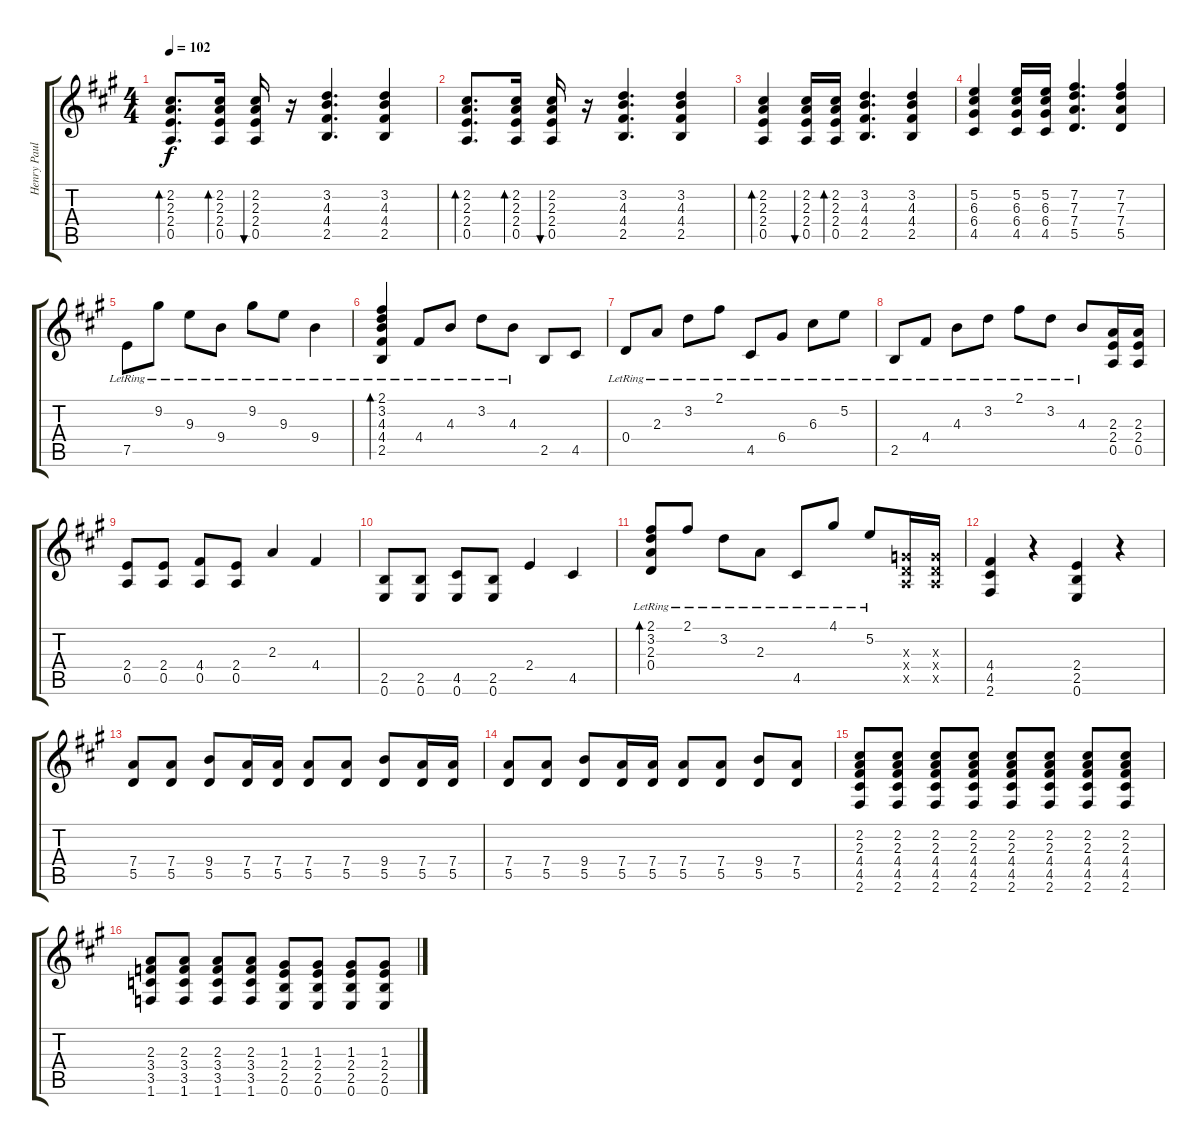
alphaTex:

\track ("Henry Paul Guitar" "Henry Paul") {instrument electricguitarclean}
\staff {score tabs}
\tuning (E4 B3 G3 D3 A2 E2) {hide}
\ts (4 4)
\tempo 102
\clef g2
\ks a
(2.2 2.3 2.4 0.5).8{d bd 60 dy f} (2.2 2.3 2.4 0.5).16{bd 60} (2.2 2.3 2.4 0.5).16{bu 60} r.16 (3.2 4.3 4.4 2.5).4{d} (3.2 4.3 4.4 2.5).4 |
(2.2 2.3 2.4 0.5).8{d bd 60} (2.2 2.3 2.4 0.5).16{bd 60} (2.2 2.3 2.4 0.5).16{bu 60} r.16 (3.2 4.3 4.4 2.5).4{d} (3.2 4.3 4.4 2.5).4 |
(2.2 2.3 2.4 0.5).4{bd 60} (2.2 2.3 2.4 0.5).16{bu 60} (2.2 2.3 2.4 0.5).16{bd 60} (3.2 4.3 4.4 2.5).4{d} (3.2 4.3 4.4 2.5).4 |
(5.2 6.3 6.4 4.5).4 (5.2 6.3 6.4 4.5).16 (5.2 6.3 6.4 4.5).16 (7.2 7.3 7.4 5.5).4{d} (7.2 7.3 7.4 5.5).4 |
7.5{lr}.8 9.2{lr}.8 9.3{lr}.8 9.4{lr}.8 9.2{lr}.8 9.3{lr}.8 9.4{lr}.4 |
(2.1{lr} 3.2{lr} 4.3{lr} 4.4{lr} 2.5{lr}).4{bd 240} 4.4{lr}.8 4.3{lr}.8 3.2{lr}.8 4.3{lr}.8 2.5.8 4.5.8 |
0.4{lr}.8 2.3{lr}.8 3.2{lr}.8 2.1{lr}.8 4.5{lr}.8 6.4{lr}.8 6.3{lr}.8 5.2{lr}.8 |
2.5{lr}.8 4.4{lr}.8 4.3{lr}.8 3.2{lr}.8 2.1{lr}.8 3.2{lr}.8 4.3{lr}.8 (2.3 2.4 0.5).16 (2.3 2.4 0.5).16 |
(2.4 0.5).8 (2.4 0.5).8 (4.4 0.5).8 (2.4 0.5).8 2.3.4 4.4.4 |
(2.5 0.6).8 (2.5 0.6).8 (4.5 0.6).8 (2.5 0.6).8 2.4.4 4.5.4 |
(2.1{lr} 3.2{lr} 2.3{lr} 0.4{lr}).8{bd 240} 2.1{lr}.8 3.2{lr}.8 2.3{lr}.8 4.5{lr}.8 4.1{lr}.8 5.2{lr}.8 (0.3{x} 0.4{x} 0.5{x}).16 (0.3{x} 0.4{x} 0.5{x}).16 |
(4.4 4.5 2.6).4 r.4 (2.4 2.5 0.6).4 r.4 |
(7.4 5.5).8 (7.4 5.5).8 (9.4 5.5).8 (7.4 5.5).16 (7.4 5.5).16 (7.4 5.5).8 (7.4 5.5).8 (9.4 5.5).8 (7.4 5.5).16 (7.4 5.5).16 |
(7.4 5.5).8 (7.4 5.5).8 (9.4 5.5).8 (7.4 5.5).16 (7.4 5.5).16 (7.4 5.5).8 (7.4 5.5).8 (9.4 5.5).8 (7.4 5.5).8 |
(2.2 2.3 4.4 4.5 2.6).8 (2.2 2.3 4.4 4.5 2.6).8 (2.2 2.3 4.4 4.5 2.6).8 (2.2 2.3 4.4 4.5 2.6).8 (2.2 2.3 4.4 4.5 2.6).8 (2.2 2.3 4.4 4.5 2.6).8 (2.2 2.3 4.4 4.5 2.6).8 (2.2 2.3 4.4 4.5 2.6).8 |
(2.3 3.4 3.5 1.6).8 (2.3 3.4 3.5 1.6).8 (2.3 3.4 3.5 1.6).8 (2.3 3.4 3.5 1.6).8 (1.3 2.4 2.5 0.6).8 (1.3 2.4 2.5 0.6).8 (1.3 2.4 2.5 0.6).8 (1.3 2.4 2.5 0.6).8
